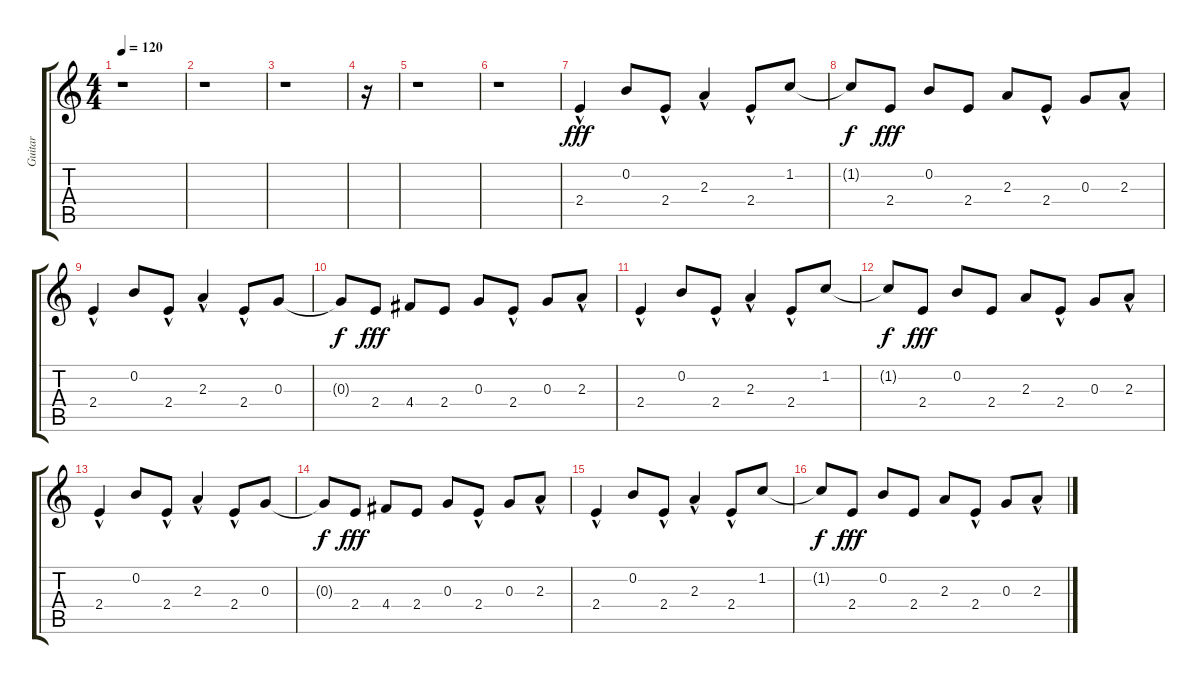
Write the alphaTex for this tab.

\track ("Guitar" "Guitar") {instrument electricguitarjazz}
\staff {score tabs}
\tuning (E4 B3 G3 D3 A2 E2) {hide}
\ts (4 4)
\tempo 120
\clef g2
\ks c
r.1{dy fff instrument electricguitarjazz} |
r.1 |
r.1 |
r.16 |
r.1 |
r.1 |
2.4{hac}.4 0.2.8 2.4{hac}.8 2.3{hac}.4 2.4{hac}.8 1.2.8 |
1.2{t}.8{dy f} 2.4.8{dy fff} 0.2.8 2.4.8 2.3.8 2.4{hac}.8 0.3.8 2.3{hac}.8 |
2.4{hac}.4 0.2.8 2.4{hac}.8 2.3{hac}.4 2.4{hac}.8 0.3.8 |
0.3{t}.8{dy f} 2.4.8{dy fff} 4.4.8 2.4.8 0.3.8 2.4{hac}.8 0.3.8 2.3{hac}.8 |
2.4{hac}.4 0.2.8 2.4{hac}.8 2.3{hac}.4 2.4{hac}.8 1.2.8 |
1.2{t}.8{dy f} 2.4.8{dy fff} 0.2.8 2.4.8 2.3.8 2.4{hac}.8 0.3.8 2.3{hac}.8 |
2.4{hac}.4 0.2.8 2.4{hac}.8 2.3{hac}.4 2.4{hac}.8 0.3.8 |
0.3{t}.8{dy f} 2.4.8{dy fff} 4.4.8 2.4.8 0.3.8 2.4{hac}.8 0.3.8 2.3{hac}.8 |
2.4{hac}.4 0.2.8 2.4{hac}.8 2.3{hac}.4 2.4{hac}.8 1.2.8 |
1.2{t}.8{dy f} 2.4.8{dy fff} 0.2.8 2.4.8 2.3.8 2.4{hac}.8 0.3.8 2.3{hac}.8
